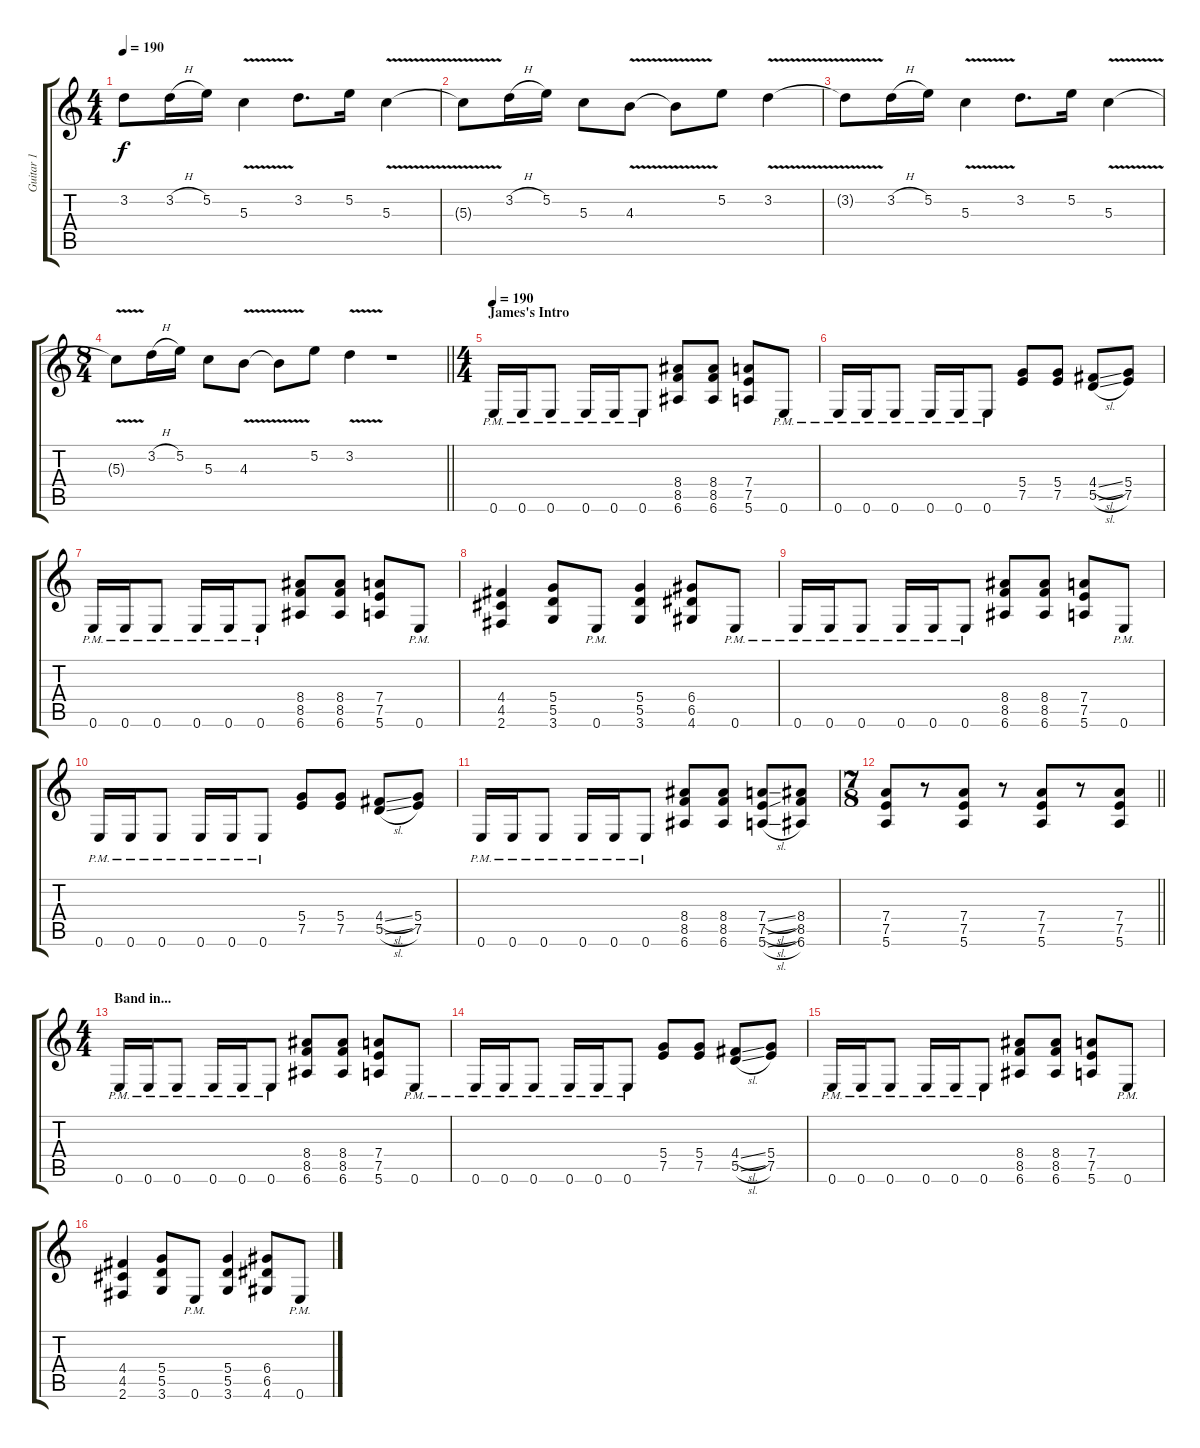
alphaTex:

\track ("Guitar 1" "Guitar 1") {instrument overdrivenguitar}
\staff {score tabs}
\tuning (E4 B3 G3 D3 A2 E2) {hide}
\ts (4 4)
\tempo 190
\clef g2
\ks c
3.2{t}.8{dy f} 3.2{h}.16 5.2.16 5.3{v}.4 3.2.8{d} 5.2.16 5.3{v}.4 |
5.3{t}.8 3.2{h}.16 5.2.16 5.3.8 4.3{v}.8 4.3{t}.8 5.2.8 3.2{v}.4 |
3.2{t}.8 3.2{h}.16 5.2.16 5.3{v}.4 3.2.8{d} 5.2.16 5.3{v}.4 |
\ts (8 4)
\barLineRight lightlight
5.3{t}.8 3.2{h}.16 5.2.16 5.3.8 4.3{v}.8 4.3{t}.8 5.2.8 3.2{v}.4 r.1 |
\ts (4 4)
\section ("" "James's Intro")
\tempo 190
0.6{pm}.16 0.6{pm}.16{beam merge} 0.6{pm}.8{beam split} 0.6{pm}.16 0.6{pm}.16{beam merge} 0.6{pm}.8{beam split} (8.4 8.5 6.6).8{beam merge} (8.4 8.5 6.6).8 (7.4 7.5 5.6).8 0.6{pm}.8 |
0.6{pm}.16 0.6{pm}.16 0.6{pm}.8 0.6{pm}.16 0.6{pm}.16 0.6{pm}.8 (5.4 7.5).8 (5.4 7.5).8 (4.4{sl} 5.5{sl}).8 (5.4 7.5).8 |
0.6{pm}.16 0.6{pm}.16 0.6{pm}.8 0.6{pm}.16 0.6{pm}.16 0.6{pm}.8 (8.4 8.5 6.6).8 (8.4 8.5 6.6).8 (7.4 7.5 5.6).8 0.6{pm}.8 |
(4.4 4.5 2.6).4 (5.4 5.5 3.6).8 0.6{pm}.8 (5.4 5.5 3.6).4 (6.4 6.5 4.6).8 0.6{pm}.8 |
0.6{pm}.16 0.6{pm}.16{beam merge} 0.6{pm}.8{beam split} 0.6{pm}.16 0.6{pm}.16{beam merge} 0.6{pm}.8{beam split} (8.4 8.5 6.6).8{beam merge} (8.4 8.5 6.6).8 (7.4 7.5 5.6).8 0.6{pm}.8 |
0.6{pm}.16 0.6{pm}.16 0.6{pm}.8 0.6{pm}.16 0.6{pm}.16 0.6{pm}.8 (5.4 7.5).8 (5.4 7.5).8 (4.4{sl} 5.5{sl}).8 (5.4 7.5).8 |
0.6{pm}.16 0.6{pm}.16 0.6{pm}.8 0.6{pm}.16 0.6{pm}.16 0.6{pm}.8 (8.4 8.5 6.6).8 (8.4 8.5 6.6).8 (7.4{sl} 7.5{sl} 5.6{sl}).8 (8.4 8.5 6.6).8 |
\ts (7 8)
\barLineRight lightlight
(7.4 7.5 5.6).8 r.8 (7.4 7.5 5.6).8 r.8 (7.4 7.5 5.6).8 r.8 (7.4 7.5 5.6).8 |
\ts (4 4)
\section ("" "Band in...")
0.6{pm}.16 0.6{pm}.16{beam merge} 0.6{pm}.8{beam split} 0.6{pm}.16 0.6{pm}.16{beam merge} 0.6{pm}.8{beam split} (8.4 8.5 6.6).8{beam merge} (8.4 8.5 6.6).8 (7.4 7.5 5.6).8 0.6{pm}.8 |
0.6{pm}.16 0.6{pm}.16 0.6{pm}.8 0.6{pm}.16 0.6{pm}.16 0.6{pm}.8 (5.4 7.5).8 (5.4 7.5).8 (4.4{sl} 5.5{sl}).8 (5.4 7.5).8 |
0.6{pm}.16 0.6{pm}.16 0.6{pm}.8 0.6{pm}.16 0.6{pm}.16 0.6{pm}.8 (8.4 8.5 6.6).8 (8.4 8.5 6.6).8 (7.4 7.5 5.6).8 0.6{pm}.8 |
(4.4 4.5 2.6).4 (5.4 5.5 3.6).8 0.6{pm}.8 (5.4 5.5 3.6).4 (6.4 6.5 4.6).8 0.6{pm}.8
